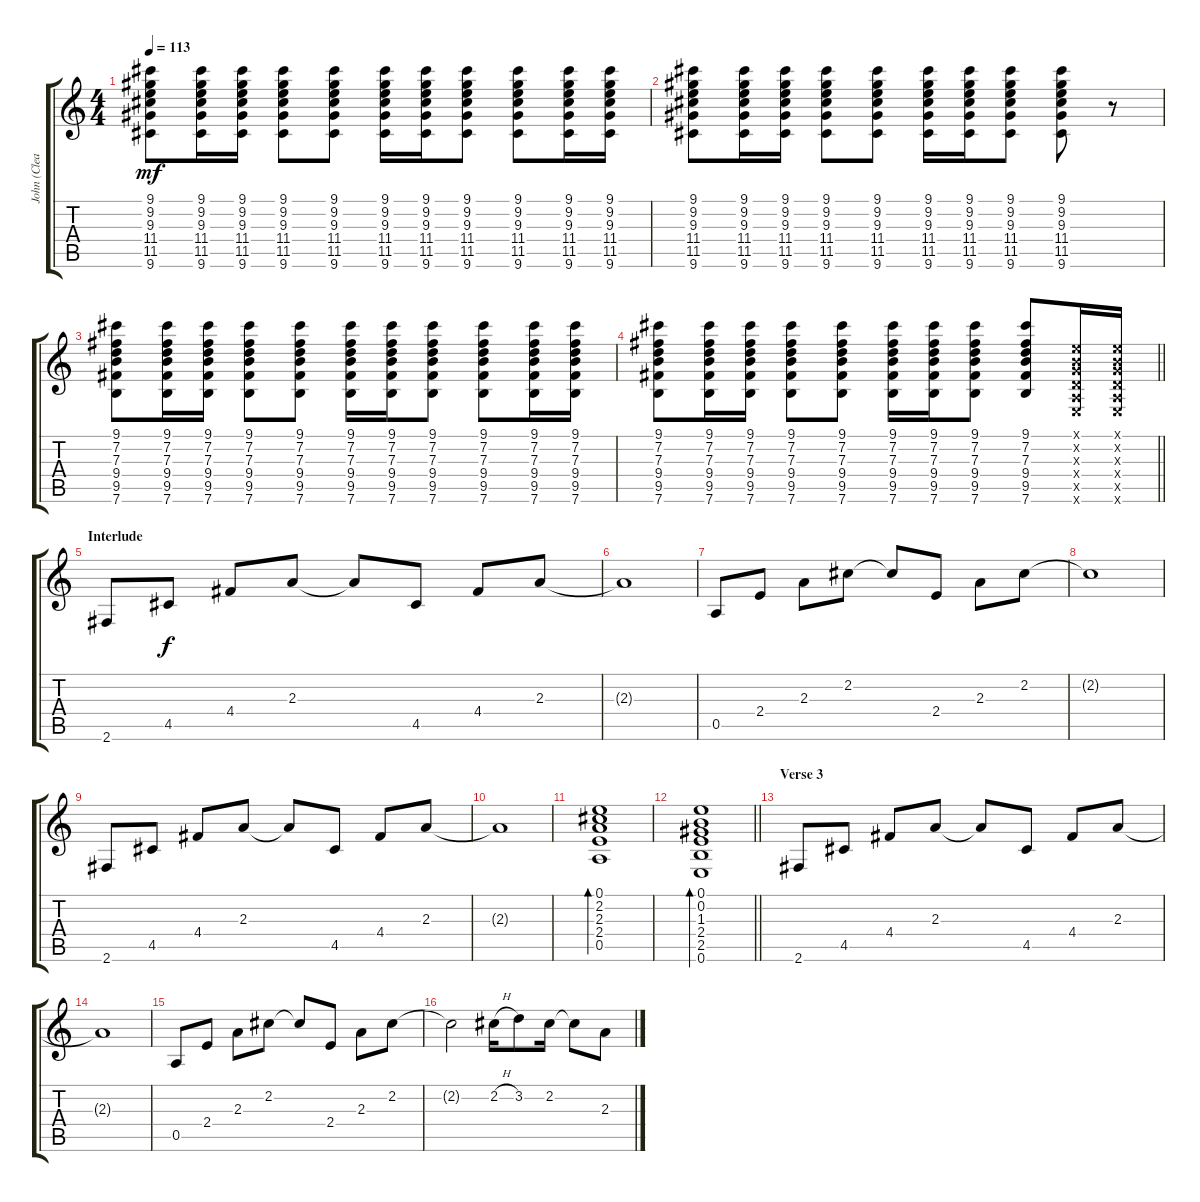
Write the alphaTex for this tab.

\track ("John (Clean)" "John (Clea") {instrument electricguitarjazz}
\staff {score tabs}
\tuning (E4 B3 G3 D3 A2 E2) {hide}
\ts (4 4)
\tempo 113
\clef g2
\ks c
(9.1 9.2 9.3 11.4 11.5 9.6).8{dy mf} (9.1 9.2 9.3 11.4 11.5 9.6).16 (9.1 9.2 9.3 11.4 11.5 9.6).16 (9.1 9.2 9.3 11.4 11.5 9.6).8 (9.1 9.2 9.3 11.4 11.5 9.6).8 (9.1 9.2 9.3 11.4 11.5 9.6).16 (9.1 9.2 9.3 11.4 11.5 9.6).16 (9.1 9.2 9.3 11.4 11.5 9.6).8 (9.1 9.2 9.3 11.4 11.5 9.6).8 (9.1 9.2 9.3 11.4 11.5 9.6).16 (9.1 9.2 9.3 11.4 11.5 9.6).16 |
(9.1 9.2 9.3 11.4 11.5 9.6).8 (9.1 9.2 9.3 11.4 11.5 9.6).16 (9.1 9.2 9.3 11.4 11.5 9.6).16 (9.1 9.2 9.3 11.4 11.5 9.6).8 (9.1 9.2 9.3 11.4 11.5 9.6).8 (9.1 9.2 9.3 11.4 11.5 9.6).16 (9.1 9.2 9.3 11.4 11.5 9.6).16 (9.1 9.2 9.3 11.4 11.5 9.6).8 (9.1 9.2 9.3 11.4 11.5 9.6).8 r.8 |
(9.1 7.2 7.3 9.4 9.5 7.6).8 (9.1 7.2 7.3 9.4 9.5 7.6).16 (9.1 7.2 7.3 9.4 9.5 7.6).16 (9.1 7.2 7.3 9.4 9.5 7.6).8 (9.1 7.2 7.3 9.4 9.5 7.6).8 (9.1 7.2 7.3 9.4 9.5 7.6).16 (9.1 7.2 7.3 9.4 9.5 7.6).16 (9.1 7.2 7.3 9.4 9.5 7.6).8 (9.1 7.2 7.3 9.4 9.5 7.6).8 (9.1 7.2 7.3 9.4 9.5 7.6).16 (9.1 7.2 7.3 9.4 9.5 7.6).16 |
\barLineRight lightlight
(9.1 7.2 7.3 9.4 9.5 7.6).8 (9.1 7.2 7.3 9.4 9.5 7.6).16 (9.1 7.2 7.3 9.4 9.5 7.6).16 (9.1 7.2 7.3 9.4 9.5 7.6).8 (9.1 7.2 7.3 9.4 9.5 7.6).8 (9.1 7.2 7.3 9.4 9.5 7.6).16 (9.1 7.2 7.3 9.4 9.5 7.6).16 (9.1 7.2 7.3 9.4 9.5 7.6).8 (9.1 7.2 7.3 9.4 9.5 7.6).8 (0.1{x} 0.2{x} 0.3{x} 0.4{x} 0.5{x} 0.6{x}).16 (0.1{x} 0.2{x} 0.3{x} 0.4{x} 0.5{x} 0.6{x}).16 |
\section ("" "Interlude")
2.6.8 4.5.8{dy f} 4.4.8 2.3.8 2.3{t}.8 4.5.8 4.4.8 2.3.8 |
2.3{t}.1 |
0.5.8 2.4.8 2.3.8 2.2.8 2.2{t}.8 2.4.8 2.3.8 2.2.8 |
2.2{t}.1 |
2.6.8 4.5.8 4.4.8 2.3.8 2.3{t}.8 4.5.8 4.4.8 2.3.8 |
2.3{t}.1 |
(0.1 2.2 2.3 2.4 0.5).1{bd 120} |
\barLineRight lightlight
(0.1 0.2 1.3 2.4 2.5 0.6).1{bd 120} |
\section ("" "Verse 3")
2.6.8 4.5.8 4.4.8 2.3.8 2.3{t}.8 4.5.8 4.4.8 2.3.8 |
2.3{t}.1 |
0.5.8 2.4.8 2.3.8 2.2.8 2.2{t}.8 2.4.8 2.3.8 2.2.8 |
2.2{t}.2 2.2{h}.16 3.2.8 2.2.16 2.2{t}.8 2.3.8
